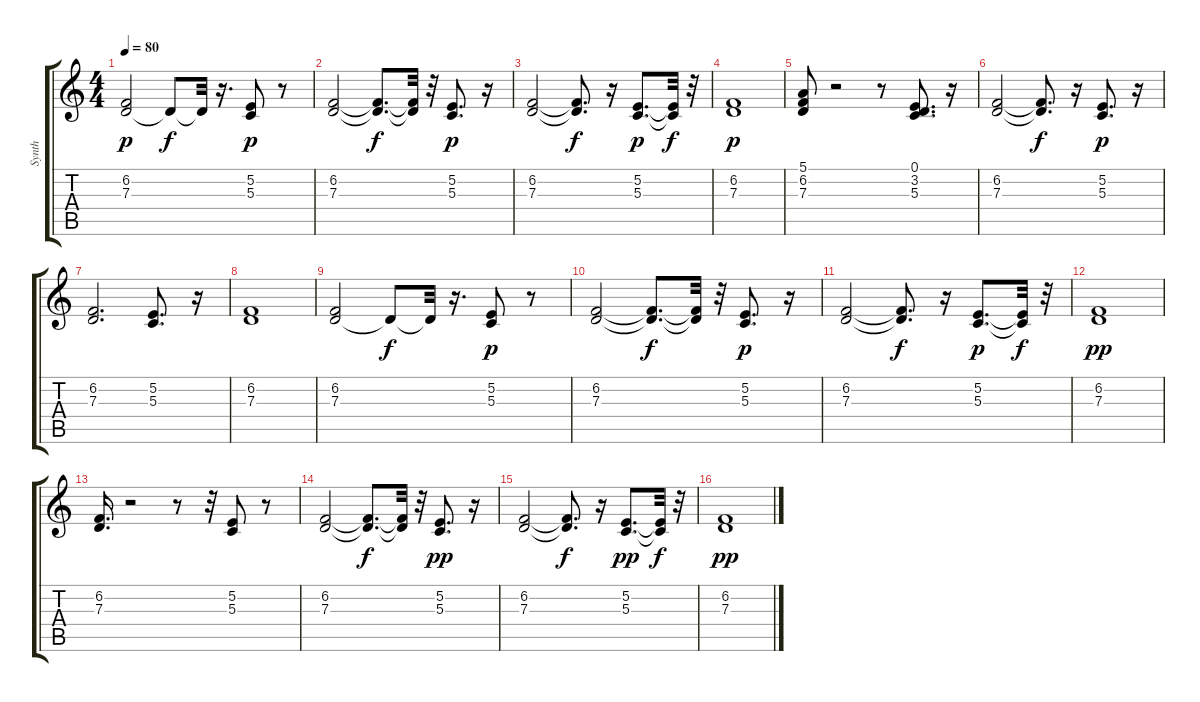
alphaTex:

\track ("Synth   " "Synth   ") {instrument tremolostrings}
\staff {score tabs}
\tuning (E4 B3 G3 D3 A2 E2) {hide}
\ts (4 4)
\tempo 80
\clef g2
\ks c
(6.2 7.3).2{dy p} 7.3{t}.8{dy f} 7.3{t}.32 r.16{d} (5.2 5.3).8{dy p} r.8 |
(6.2 7.3).2 (6.2{t} 7.3{t}).8{d dy f} (6.2{t} 7.3{t}).32 r.32 (5.2 5.3).8{d dy p} r.16 |
(6.2 7.3).2 (6.2{t} 7.3{t}).8{d dy f} r.16 (5.2 5.3).8{d dy p} (5.2{t} 5.3{t}).32{dy f} r.32 |
(6.2 7.3).1{dy p} |
(5.1 6.2 7.3).8 r.2 r.8 (0.1 3.2 5.3).8{d} r.16 |
(6.2 7.3).2 (6.2{t} 7.3{t}).8{d dy f} r.16 (5.2 5.3).8{d dy p} r.16 |
(6.2 7.3).2{d} (5.2 5.3).8{d} r.16 |
(6.2 7.3).1 |
(6.2 7.3).2 7.3{t}.8{dy f} 7.3{t}.32 r.16{d} (5.2 5.3).8{dy p} r.8 |
(6.2 7.3).2 (6.2{t} 7.3{t}).8{d dy f} (6.2{t} 7.3{t}).32 r.32 (5.2 5.3).8{d dy p} r.16 |
(6.2 7.3).2 (6.2{t} 7.3{t}).8{d dy f} r.16 (5.2 5.3).8{d dy p} (5.2{t} 5.3{t}).32{dy f} r.32 |
(6.2 7.3).1{dy pp} |
(6.2 7.3).16{d} r.2 r.8 r.32 (5.2 5.3).8 r.8 |
(6.2 7.3).2 (6.2{t} 7.3{t}).8{d dy f} (6.2{t} 7.3{t}).32 r.32 (5.2 5.3).8{d dy pp} r.16 |
(6.2 7.3).2 (6.2{t} 7.3{t}).8{d dy f} r.16 (5.2 5.3).8{d dy pp} (5.2{t} 5.3{t}).32{dy f} r.32 |
(6.2 7.3).1{dy pp}
